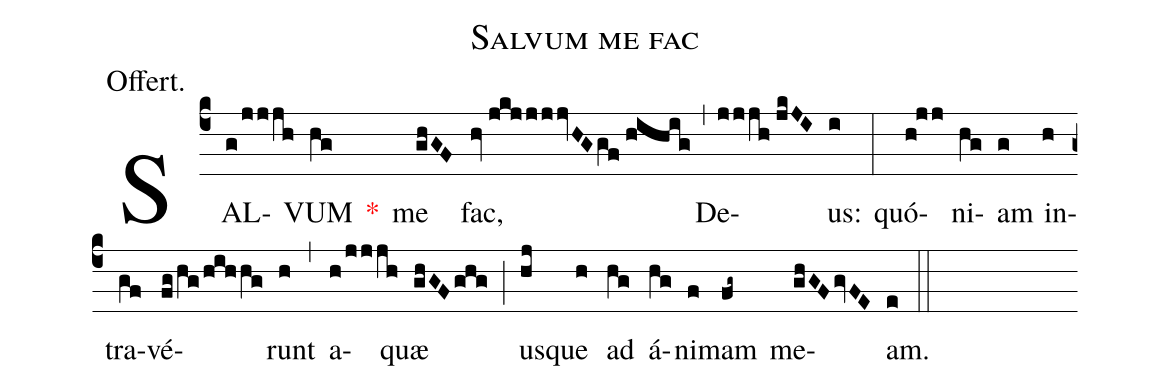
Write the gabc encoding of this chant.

name:Salvum me fac;
annotation:Offert.;
mode:III.;
office-part:Offertory;
%%
(c4) SAL(g/jjjh)VUM(hg) <v>\red{*}</v>() me(ghGF) fac,(hv//jkjjjjvHGgf//hihig) (,) De(jjjh//jkJI)us:(i) (:) quó(h!jj)ni(hg)am(g) in(h)tra(gf)vé(fg/hg/hihhg)runt(h) (,) a(h/jjjh)quæ(ghGFghg) (;) us(hj)que(h) ad(hg) á(hg)ni(f)mam(fg~) me(ghGFgvFE)am.(e) (::)
